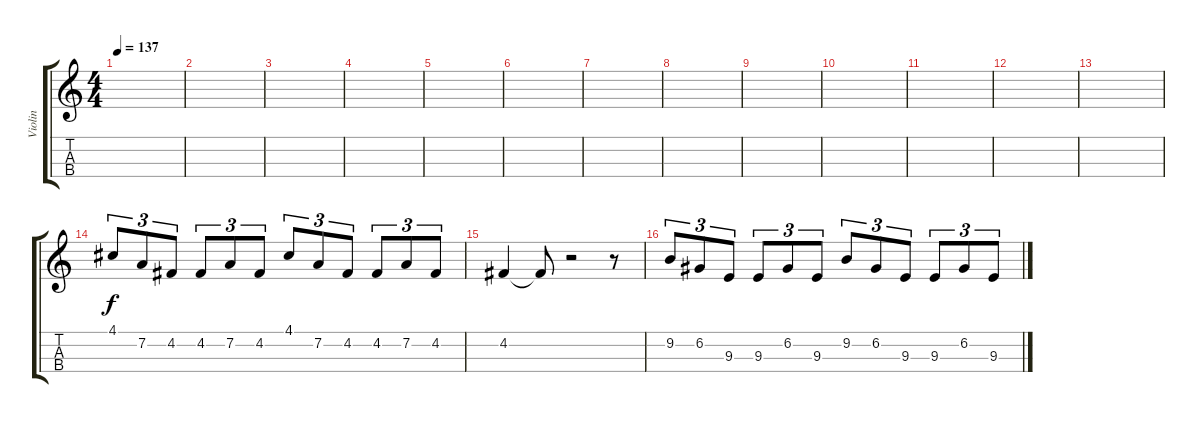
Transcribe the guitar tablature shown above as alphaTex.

\track ("Violin" "Violin") {instrument violin}
\staff {score tabs}
\tuning (A4 D4 G3 C3) {hide}
\ts (4 4)
\tempo 137
\clef g2
\ks c
|
|
|
|
|
|
|
|
|
|
|
|
|
4.1.8{tu (3 2)} 7.2.8{tu (3 2)} 4.2.8{tu (3 2)} 4.2.8{tu (3 2)} 7.2.8{tu (3 2)} 4.2.8{tu (3 2)} 4.1.8{tu (3 2)} 7.2.8{tu (3 2)} 4.2.8{tu (3 2)} 4.2.8{tu (3 2)} 7.2.8{tu (3 2)} 4.2.8{tu (3 2)} |
4.2.4 4.2{t}.8 r.2 r.8 |
9.2.8{tu (3 2)} 6.2.8{tu (3 2)} 9.3.8{tu (3 2)} 9.3.8{tu (3 2)} 6.2.8{tu (3 2)} 9.3.8{tu (3 2)} 9.2.8{tu (3 2)} 6.2.8{tu (3 2)} 9.3.8{tu (3 2)} 9.3.8{tu (3 2)} 6.2.8{tu (3 2)} 9.3.8{tu (3 2)}
